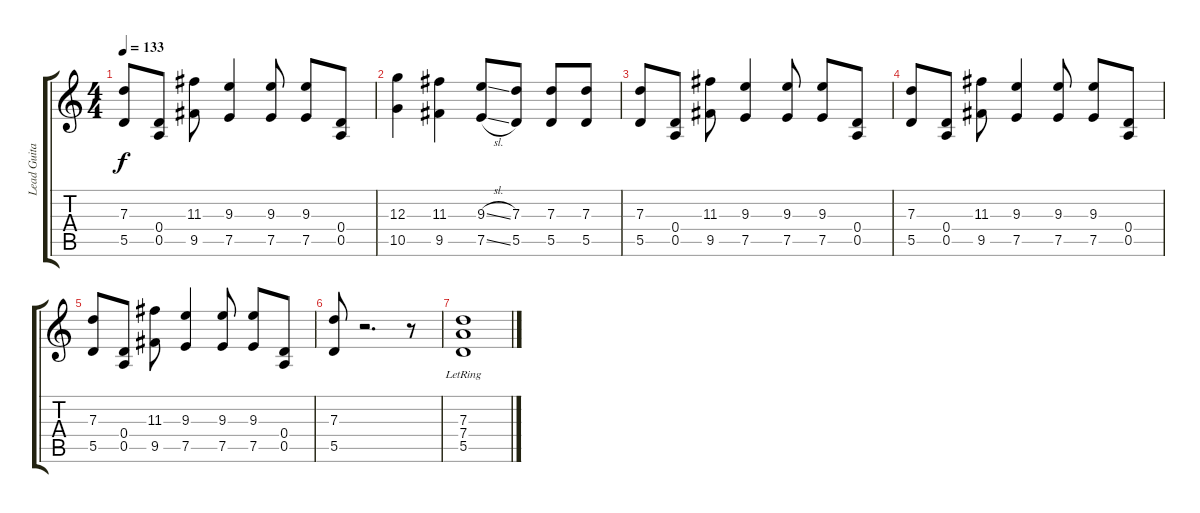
\track ("Lead Guitar" "Lead Guita") {instrument distortionguitar}
\staff {score tabs}
\tuning (E4 B3 G3 D3 A2 D2) {hide}
\ts (4 4)
\tempo 133
\clef g2
\ks c
(7.3 5.5).8{dy f} (0.4 0.5).8 (11.3 9.5).8 (9.3 7.5).4 (9.3 7.5).8 (9.3 7.5).8 (0.4 0.5).8 |
(12.3 10.5).4 (11.3 9.5).4 (9.3{sl} 7.5{sl}).8 (7.3 5.5).8 (7.3 5.5).8 (7.3 5.5).8 |
(7.3 5.5).8 (0.4 0.5).8 (11.3 9.5).8 (9.3 7.5).4 (9.3 7.5).8 (9.3 7.5).8 (0.4 0.5).8 |
(7.3 5.5).8 (0.4 0.5).8 (11.3 9.5).8 (9.3 7.5).4 (9.3 7.5).8 (9.3 7.5).8 (0.4 0.5).8 |
(7.3 5.5).8 (0.4 0.5).8 (11.3 9.5).8 (9.3 7.5).4 (9.3 7.5).8 (9.3 7.5).8 (0.4 0.5).8 |
(7.3 5.5).8 r.2{d} r.8 |
(7.3{lr} 7.4 5.5).1
